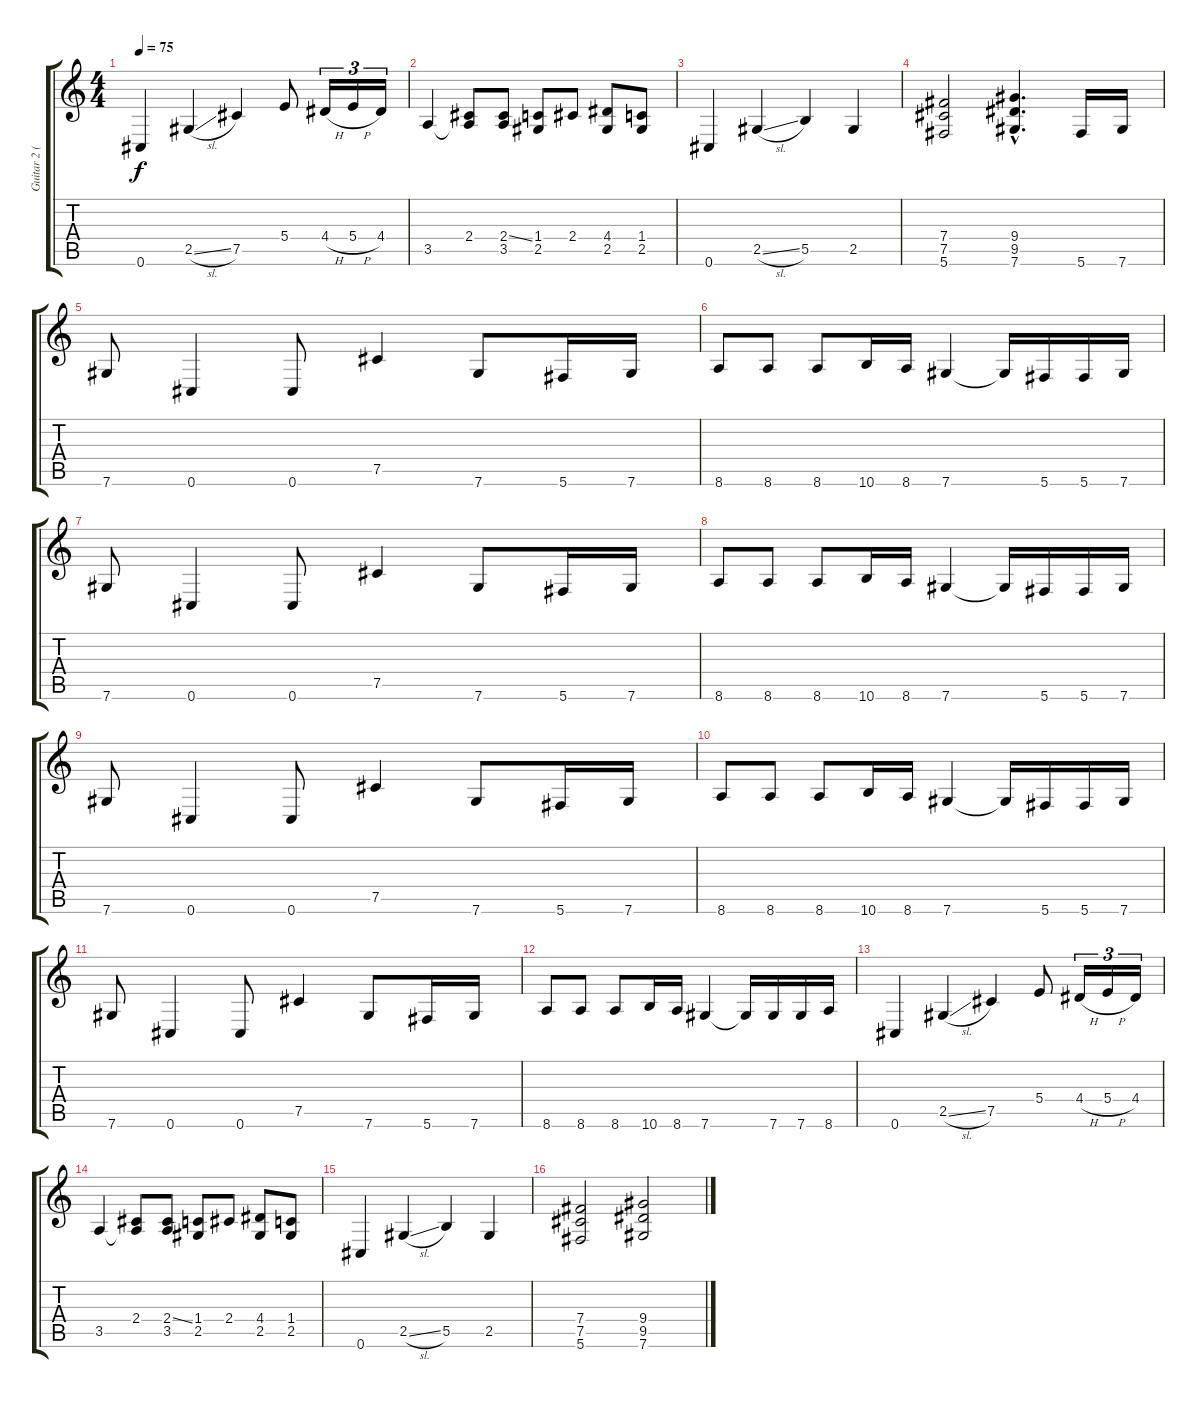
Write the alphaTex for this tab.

\track ("Guitar 2 (Distortion)" "Guitar 2 (") {instrument distortionguitar}
\staff {score tabs}
\tuning (Db4 Ab3 E3 B2 Gb2 Db2) {hide}
\ts (4 4)
\tempo 75
\clef g2
\ks c
0.6.4{dy f} 2.5{sl}.4 7.5.4 5.4.8 4.4{h}.16{tu (3 2)} 5.4{h}.16{tu (3 2)} 4.4.16{tu (3 2)} |
3.5.4 (2.4 3.5{t}).8 (2.4{ss} 3.5).8 (1.4 2.5).8 2.4.8 (4.4 2.5).8 (1.4 2.5).8 |
0.6.4 2.5{sl}.4 5.5.4 2.5.4 |
(7.4 7.5 5.6).2 (9.4{hac} 9.5{hac} 7.6{hac}).4{d} 5.6.16 7.6.16 |
7.6.8 0.6.4 0.6.8 7.5.4 7.6.8 5.6.16 7.6.16 |
8.6.8 8.6.8 8.6.8 10.6.16 8.6.16 7.6.4 7.6{t}.16 5.6.16 5.6.16 7.6.16 |
7.6.8 0.6.4 0.6.8 7.5.4 7.6.8 5.6.16 7.6.16 |
8.6.8 8.6.8 8.6.8 10.6.16 8.6.16 7.6.4 7.6{t}.16 5.6.16 5.6.16 7.6.16 |
7.6.8 0.6.4 0.6.8 7.5.4 7.6.8 5.6.16 7.6.16 |
8.6.8 8.6.8 8.6.8 10.6.16 8.6.16 7.6.4 7.6{t}.16 5.6.16 5.6.16 7.6.16 |
7.6.8 0.6.4 0.6.8 7.5.4 7.6.8 5.6.16 7.6.16 |
8.6.8 8.6.8 8.6.8 10.6.16 8.6.16 7.6.4 7.6{t}.16 7.6.16 7.6.16 8.6.16 |
0.6.4 2.5{sl}.4 7.5.4 5.4.8 4.4{h}.16{tu (3 2)} 5.4{h}.16{tu (3 2)} 4.4.16{tu (3 2)} |
3.5.4 (2.4 3.5{t}).8 (2.4{ss} 3.5).8 (1.4 2.5).8 2.4.8 (4.4 2.5).8 (1.4 2.5).8 |
0.6.4 2.5{sl}.4 5.5.4 2.5.4 |
(7.4 7.5 5.6).2 (9.4 9.5 7.6).2
